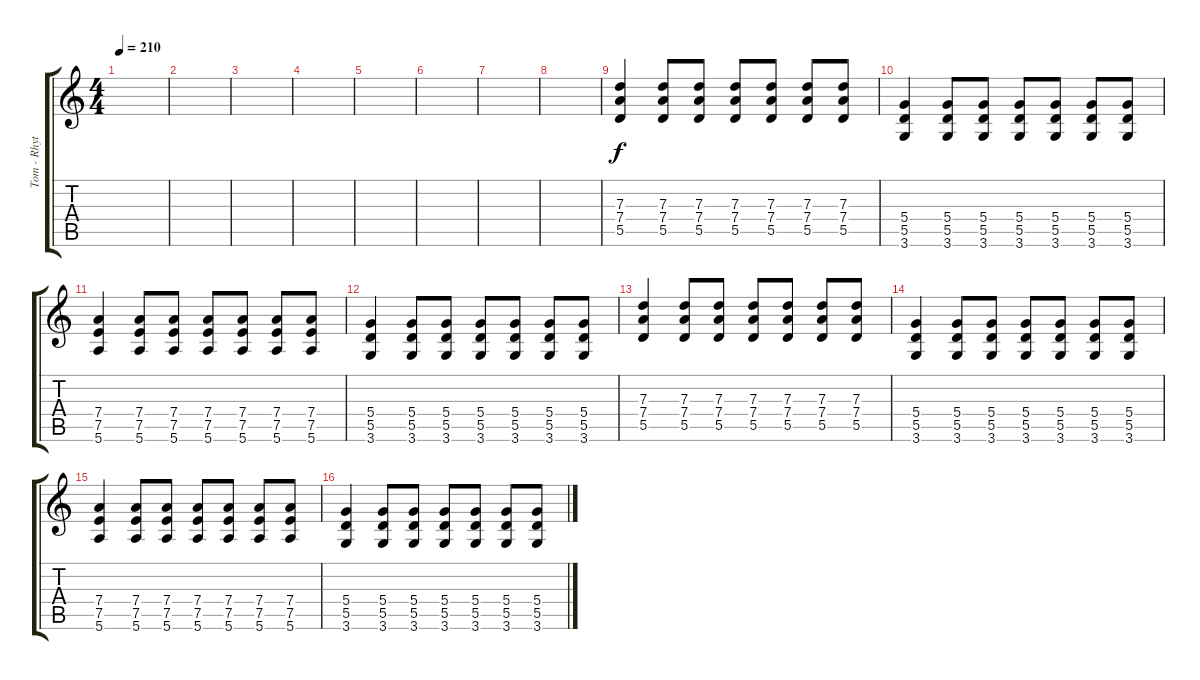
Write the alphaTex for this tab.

\track ("Tom - Rhytm Guitar Right" "Tom - Rhyt") {instrument overdrivenguitar}
\staff {score tabs}
\tuning (E4 B3 G3 D3 A2 E2) {hide}
\ts (4 4)
\tempo 210
\clef g2
\ks c
|
|
|
|
|
|
|
|
(7.3 7.4 5.5).4{volume 12} (7.3 7.4 5.5).8 (7.3 7.4 5.5).8 (7.3 7.4 5.5).8 (7.3 7.4 5.5).8 (7.3 7.4 5.5).8 (7.3 7.4 5.5).8 |
(5.4 5.5 3.6).4 (5.4 5.5 3.6).8 (5.4 5.5 3.6).8 (5.4 5.5 3.6).8 (5.4 5.5 3.6).8 (5.4 5.5 3.6).8 (5.4 5.5 3.6).8 |
(7.4 7.5 5.6).4 (7.4 7.5 5.6).8 (7.4 7.5 5.6).8 (7.4 7.5 5.6).8 (7.4 7.5 5.6).8 (7.4 7.5 5.6).8 (7.4 7.5 5.6).8 |
(5.4 5.5 3.6).4 (5.4 5.5 3.6).8 (5.4 5.5 3.6).8 (5.4 5.5 3.6).8 (5.4 5.5 3.6).8 (5.4 5.5 3.6).8 (5.4 5.5 3.6).8 |
(7.3 7.4 5.5).4 (7.3 7.4 5.5).8 (7.3 7.4 5.5).8 (7.3 7.4 5.5).8 (7.3 7.4 5.5).8 (7.3 7.4 5.5).8 (7.3 7.4 5.5).8 |
(5.4 5.5 3.6).4 (5.4 5.5 3.6).8 (5.4 5.5 3.6).8 (5.4 5.5 3.6).8 (5.4 5.5 3.6).8 (5.4 5.5 3.6).8 (5.4 5.5 3.6).8 |
(7.4 7.5 5.6).4 (7.4 7.5 5.6).8 (7.4 7.5 5.6).8 (7.4 7.5 5.6).8 (7.4 7.5 5.6).8 (7.4 7.5 5.6).8 (7.4 7.5 5.6).8 |
(5.4 5.5 3.6).4 (5.4 5.5 3.6).8 (5.4 5.5 3.6).8 (5.4 5.5 3.6).8 (5.4 5.5 3.6).8 (5.4 5.5 3.6).8 (5.4 5.5 3.6).8
